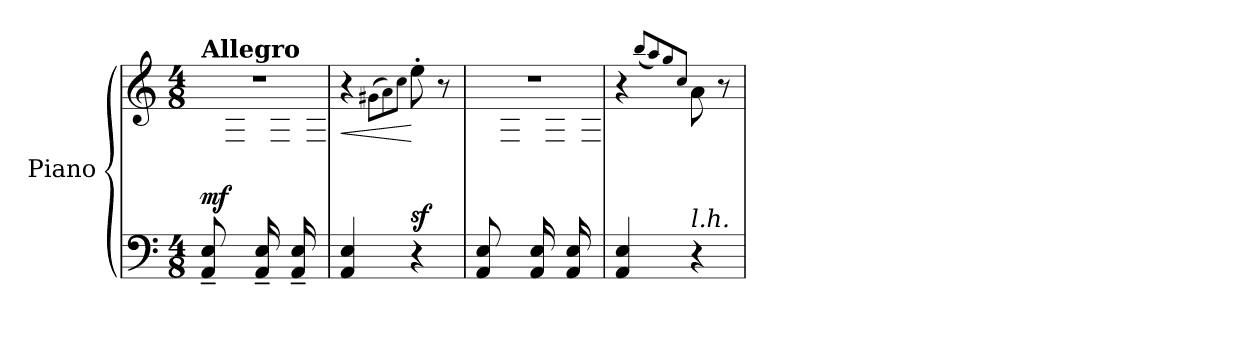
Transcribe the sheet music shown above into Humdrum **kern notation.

**kern	**kern	**dynam
*part1	*part1	*part1
*staff2	*staff1	*staff1/2
*I"Piano	*	*
*I'Pno.	*	*
*clefF4	*clefG2	*
*k[]	*k[]	*
*M4/8	*M4/8	*
*MM120	*MM120	*
=1	=1	=1
*	*^	*
!	!LO:TX:a:B:t=Allegro	!	!
!	!	!	!LO:DY:a=2
8AA/~ 8E/~L	2r	8ryy	mf
8ryy	.	8F\' 8c\'	.
16AA/~ 16E/~L	.	16ryy	.
16ryy	.	16F\' 16c\'	.
16AA/~ 16E/~	.	16ryy	.
16ryy	.	16F\' 16c\'JJ	.
=2	=2	=2	=2
!	!	!	!LO:HP:b
*	*v	*v	*
4AA/ 4E/	4r	<
.	(>8qg#X\L	.
.	8qa\)	.
.	8qcc\J	.
!	!	!LO:DY:n=1:a=2
4r	8ee'\	[ sf
.	8r	.
=3	=3	=3
*	*^	*
8AA/ 8E/L	2r	8ryy	.
8ryy	.	8F\ 8c\J	.
16AA/ 16E/LL	.	16ryy	.
16ryy	.	16F\ 16c\	.
16AA/ 16E/	.	16ryy	.
16ryy	.	16F\ 16c\JJ	.
*	*v	*v	*
=4	=4	=4
4AA/ 4E/	4r	.
.	(>8qbb/L	.
.	8qaa/)	.
.	8qgg/	.
.	8qcc/J	.
!LO:TX:a:i:t=l.h.	!	!
4r	8a\	.
.	8r	.
=	=	=
*-	*-	*-
